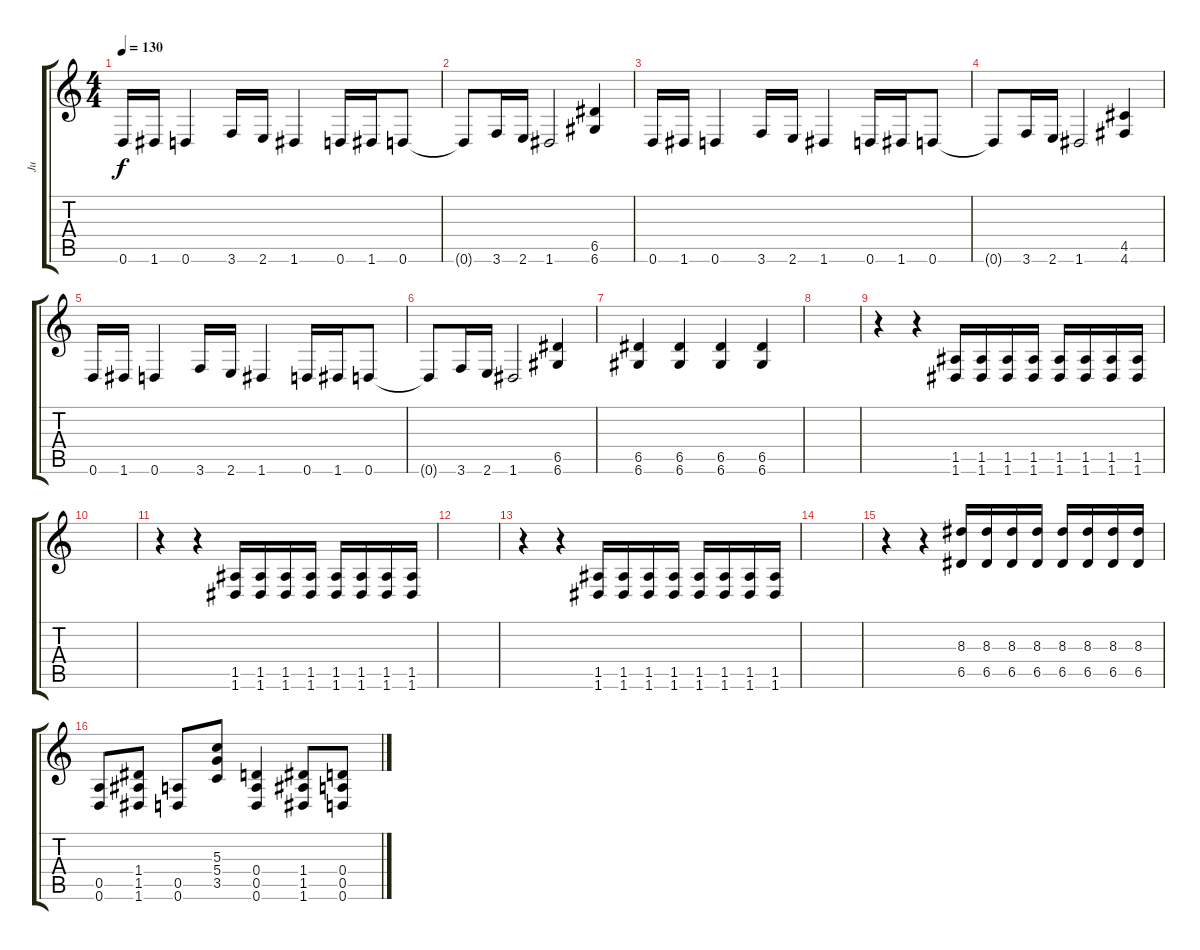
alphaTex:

\track ("Ju" "Ju") {instrument distortionguitar}
\staff {score tabs}
\tuning (E4 B3 G3 D3 A2 D2) {hide}
\ts (4 4)
\tempo 130
\clef g2
\ks c
0.6.16{dy f} 1.6.16 0.6.4 3.6.16 2.6.16 1.6.4 0.6.16 1.6.16 0.6.8 |
0.6{t}.8 3.6.16 2.6.16 1.6.2 (6.5 6.6).4 |
0.6.16 1.6.16 0.6.4 3.6.16 2.6.16 1.6.4 0.6.16 1.6.16 0.6.8 |
0.6{t}.8 3.6.16 2.6.16 1.6.2 (4.5 4.6).4 |
0.6.16 1.6.16 0.6.4 3.6.16 2.6.16 1.6.4 0.6.16 1.6.16 0.6.8 |
0.6{t}.8 3.6.16 2.6.16 1.6.2 (6.5 6.6).4 |
(6.5 6.6).4 (6.5 6.6).4 (6.5 6.6).4 (6.5 6.6).4 |
|
r.4 r.4 (1.5 1.6).16 (1.5 1.6).16 (1.5 1.6).16 (1.5 1.6).16 (1.5 1.6).16 (1.5 1.6).16 (1.5 1.6).16 (1.5 1.6).16 |
|
r.4 r.4 (1.5 1.6).16 (1.5 1.6).16 (1.5 1.6).16 (1.5 1.6).16 (1.5 1.6).16 (1.5 1.6).16 (1.5 1.6).16 (1.5 1.6).16 |
|
r.4 r.4 (1.5 1.6).16 (1.5 1.6).16 (1.5 1.6).16 (1.5 1.6).16 (1.5 1.6).16 (1.5 1.6).16 (1.5 1.6).16 (1.5 1.6).16 |
|
r.4 r.4 (8.3 6.5).16 (8.3 6.5).16 (8.3 6.5).16 (8.3 6.5).16 (8.3 6.5).16 (8.3 6.5).16 (8.3 6.5).16 (8.3 6.5).16 |
(0.5 0.6).8 (1.4 1.5 1.6).8 (0.5 0.6).8 (5.3 5.4 3.5).8 (0.4 0.5 0.6).4 (1.4 1.5 1.6).8 (0.4 0.5 0.6).8
